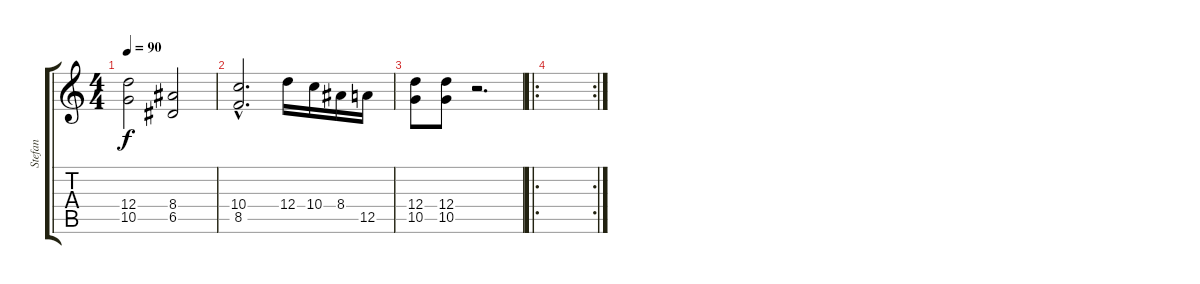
\track ("Stefan" "Stefan") {instrument distortionguitar}
\staff {score tabs}
\tuning (E4 B3 G3 D3 A2 E2) {hide}
\ts (4 4)
\tempo 90
\clef g2
\ks c
(12.4 10.5).2{dy f} (8.4 6.5).2 |
(10.4{hac} 8.5{hac}).2{d} 12.4.16 10.4.16 8.4.16 12.5.16 |
(12.4 10.5).8 (12.4 10.5).8 r.2{d} |
\ro
\rc 2
